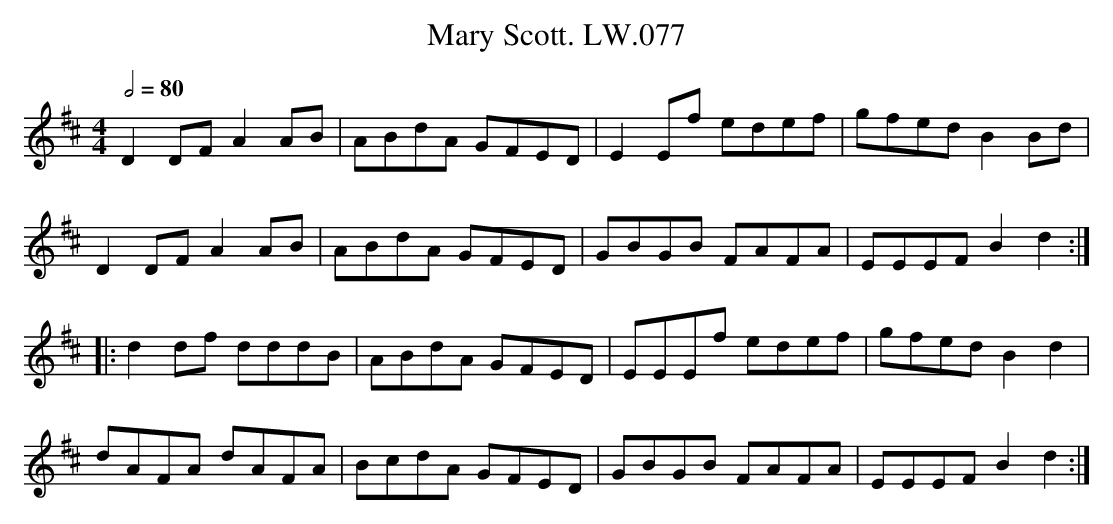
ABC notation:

X:1
T:Mary Scott. LW.077
M:4/4
Q:1/2=80
L:1/8
K:D
D2DF A2AB | ABdA GFED | E2 Ef edef | gfed B2Bd |
D2DF A2 AB | ABdA GFED | GBGB FAFA | EEEF B2d2:|
|: d2df dddB | ABdA GFED | EEEf edef | gfed B2d2 |
dAFA dAFA | BcdA GFED | GBGB FAFA | EEEF B2d2:|
